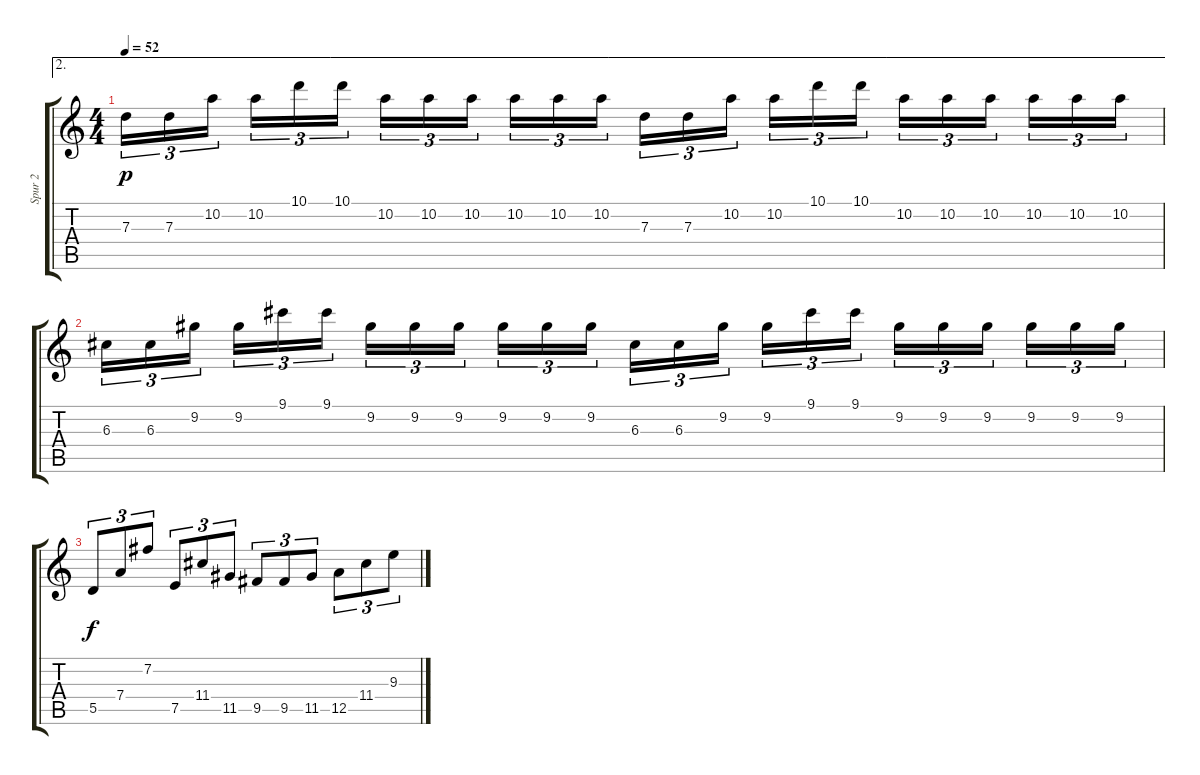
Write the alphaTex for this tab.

\track ("Spur 2" "Spur 2") {instrument acousticguitarsteel}
\staff {score tabs}
\tuning (E4 B3 G3 D3 A2 E2) {hide}
\ae 2
\ts (4 4)
\tempo 52
\clef g2
\ks c
7.3.16{tu (3 2) dy p} 7.3.16{tu (3 2)} 10.2.16{tu (3 2) beam splitsecondary} 10.2.16{tu (3 2)} 10.1.16{tu (3 2)} 10.1.16{tu (3 2)} 10.2.16{tu (3 2)} 10.2.16{tu (3 2)} 10.2.16{tu (3 2) beam splitsecondary} 10.2.16{tu (3 2)} 10.2.16{tu (3 2)} 10.2.16{tu (3 2)} 7.3.16{tu (3 2)} 7.3.16{tu (3 2)} 10.2.16{tu (3 2) beam splitsecondary} 10.2.16{tu (3 2)} 10.1.16{tu (3 2)} 10.1.16{tu (3 2)} 10.2.16{tu (3 2)} 10.2.16{tu (3 2)} 10.2.16{tu (3 2) beam splitsecondary} 10.2.16{tu (3 2)} 10.2.16{tu (3 2)} 10.2.16{tu (3 2)} |
6.3.16{tu (3 2)} 6.3.16{tu (3 2)} 9.2.16{tu (3 2) beam splitsecondary} 9.2.16{tu (3 2)} 9.1.16{tu (3 2)} 9.1.16{tu (3 2)} 9.2.16{tu (3 2)} 9.2.16{tu (3 2)} 9.2.16{tu (3 2) beam splitsecondary} 9.2.16{tu (3 2)} 9.2.16{tu (3 2)} 9.2.16{tu (3 2)} 6.3.16{tu (3 2)} 6.3.16{tu (3 2)} 9.2.16{tu (3 2) beam splitsecondary} 9.2.16{tu (3 2)} 9.1.16{tu (3 2)} 9.1.16{tu (3 2)} 9.2.16{tu (3 2)} 9.2.16{tu (3 2)} 9.2.16{tu (3 2) beam splitsecondary} 9.2.16{tu (3 2)} 9.2.16{tu (3 2)} 9.2.16{tu (3 2)} |
5.5.8{tu (3 2) dy f} 7.4.8{tu (3 2)} 7.2.8{tu (3 2)} 7.5.8{tu (3 2)} 11.4.8{tu (3 2)} 11.5.8{tu (3 2)} 9.5.8{tu (3 2)} 9.5.8{tu (3 2)} 11.5.8{tu (3 2)} 12.5.8{tu (3 2)} 11.4.8{tu (3 2)} 9.3.8{tu (3 2)}
